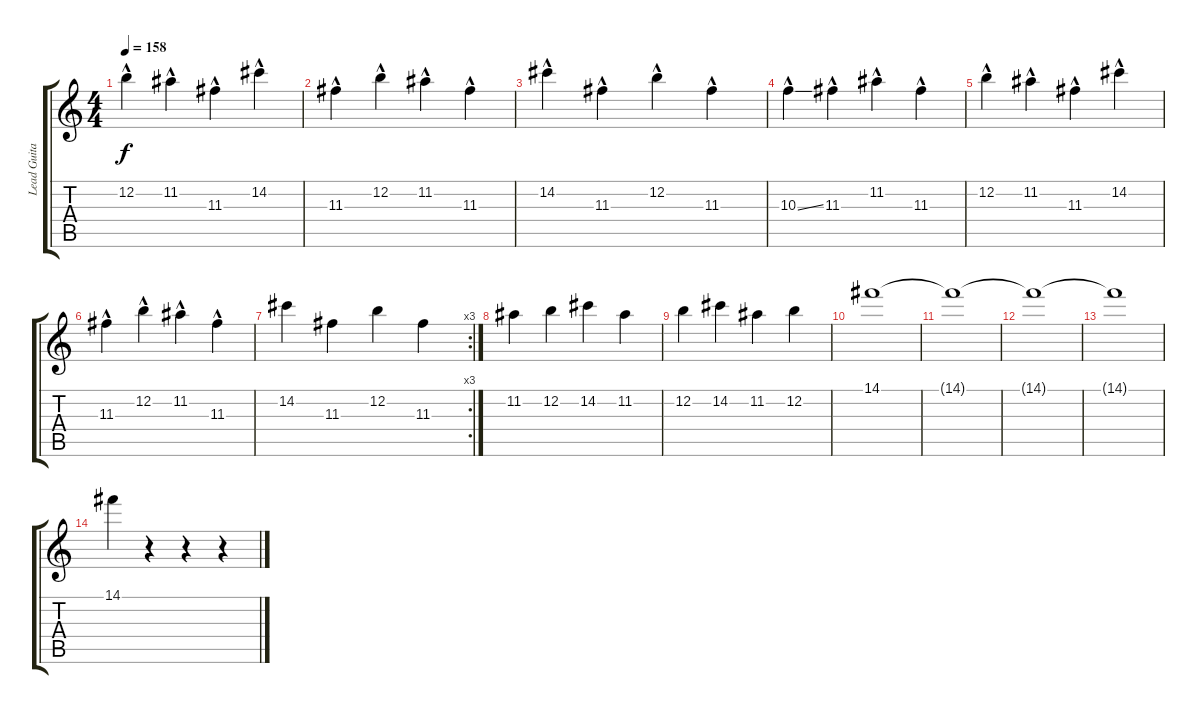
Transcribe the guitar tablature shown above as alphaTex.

\track ("Lead Guitar ~ Tomo" "Lead Guita") {instrument distortionguitar}
\staff {score tabs}
\tuning (E4 B3 G3 D3 A2 E2) {hide}
\ts (4 4)
\tempo 158
\clef g2
\ks c
12.2{hac}.4{dy f} 11.2{hac}.4 11.3{hac}.4 14.2{hac}.4 |
11.3{hac}.4 12.2{hac}.4 11.2{hac}.4 11.3{hac}.4 |
14.2{hac}.4 11.3{hac}.4 12.2{hac}.4 11.3{hac}.4 |
10.3{ss hac}.4 11.3{hac}.4 11.2{hac}.4 11.3{hac}.4 |
12.2{hac}.4 11.2{hac}.4 11.3{hac}.4 14.2{hac}.4 |
11.3{hac}.4 12.2{hac}.4 11.2{hac}.4 11.3{hac}.4 |
\rc 3
14.2.4 11.3.4 12.2.4 11.3.4 |
11.2.4 12.2.4 14.2.4 11.2.4 |
12.2.4 14.2.4 11.2.4 12.2.4 |
14.1.1 |
14.1{t}.1 |
14.1{t}.1 |
14.1{t}.1 |
14.1.4 r.4 r.4 r.4
